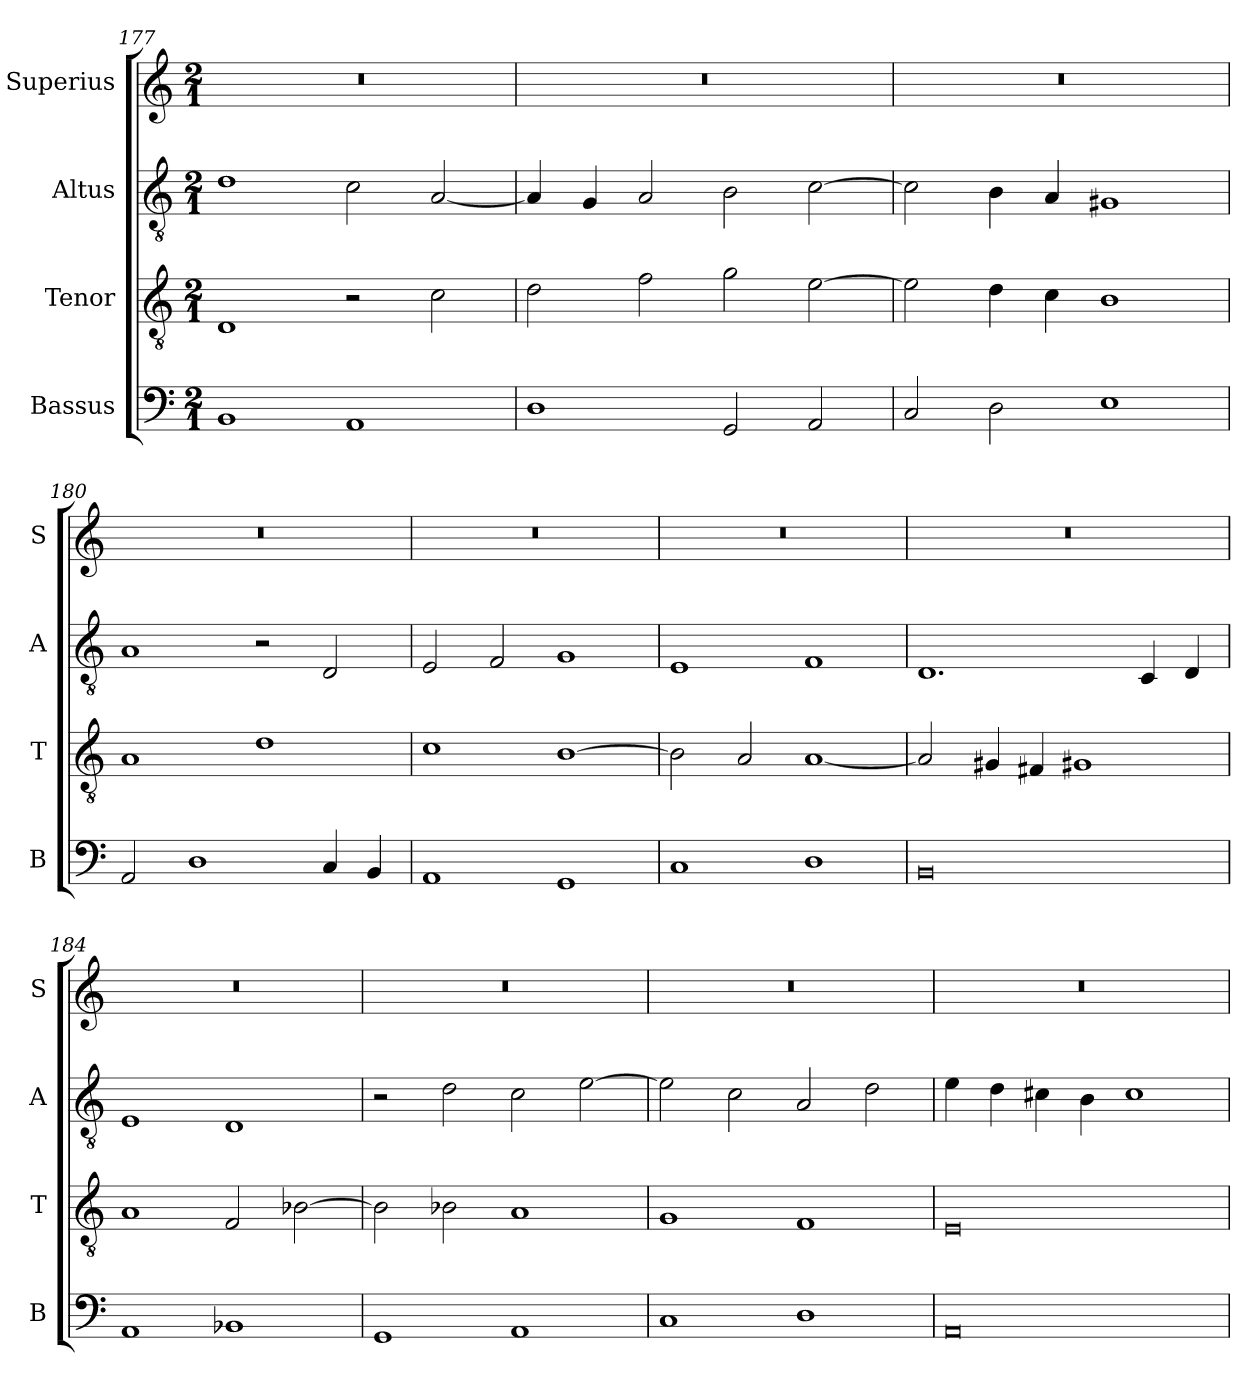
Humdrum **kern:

**kern	**kern	**kern	**kern
*part4	*part3	*part2	*part1
*staff4	*staff3	*staff2	*staff1
*I"Bassus	*I"Tenor	*I"Altus	*I"Superius
*I'B	*I'T	*I'A	*I'S
*clefF4	*clefGv2	*clefGv2	*clefG2
*k[]	*k[]	*k[]	*k[]
*M2/1	*M2/1	*M2/1	*M2/1
=177	=177	=177	=177
1BB	1D	1d	0r
1AA	2r	2c\	.
.	2c\	[2A/	.
=178	=178	=178	=178
1D	2d\	4A/]	0r
.	.	4G/	.
.	2f\	2A/	.
2GG/	2g\	2B\	.
2AA/	[2e\	[2c\	.
=179	=179	=179	=179
2C/	2e\]	2c\]	0r
2D\	4d\	4B\	.
.	4c\	4A/	.
1E	1B	1G#X	.
=180	=180	=180	=180
2AA/	1A	1A	0r
1D	.	.	.
.	1d	2r	.
4C/	.	2D/	.
4BB/	.	.	.
=181	=181	=181	=181
1AA	1c	2E/	0r
.	.	2F/	.
1GG	[1B	1G	.
=182	=182	=182	=182
1C	2B\]	1E	0r
.	2A/	.	.
1D	[1A	1F	.
=183	=183	=183	=183
0BB	2A/]	1.D	0r
.	4G#X/	.	.
.	4F#X/	.	.
.	1G#X	.	.
.	.	4C/	.
.	.	4D/	.
=184	=184	=184	=184
1AA	1A	1E	0r
1BB-X	2F/	1D	.
.	[2B-X\	.	.
=185	=185	=185	=185
1GG	2B-\]	2r	0r
.	2B-X\	2d\	.
1AA	1A	2c\	.
.	.	[2e\	.
=186	=186	=186	=186
1C	1G	2e\]	0r
.	.	2c\	.
1D	1F	2A/	.
.	.	2d\	.
=187	=187	=187	=187
0AA	0E	4e\	0r
.	.	4d\	.
.	.	4c#X\	.
.	.	4B\	.
.	.	1c#	.
=	=	=	=
*-	*-	*-	*-
